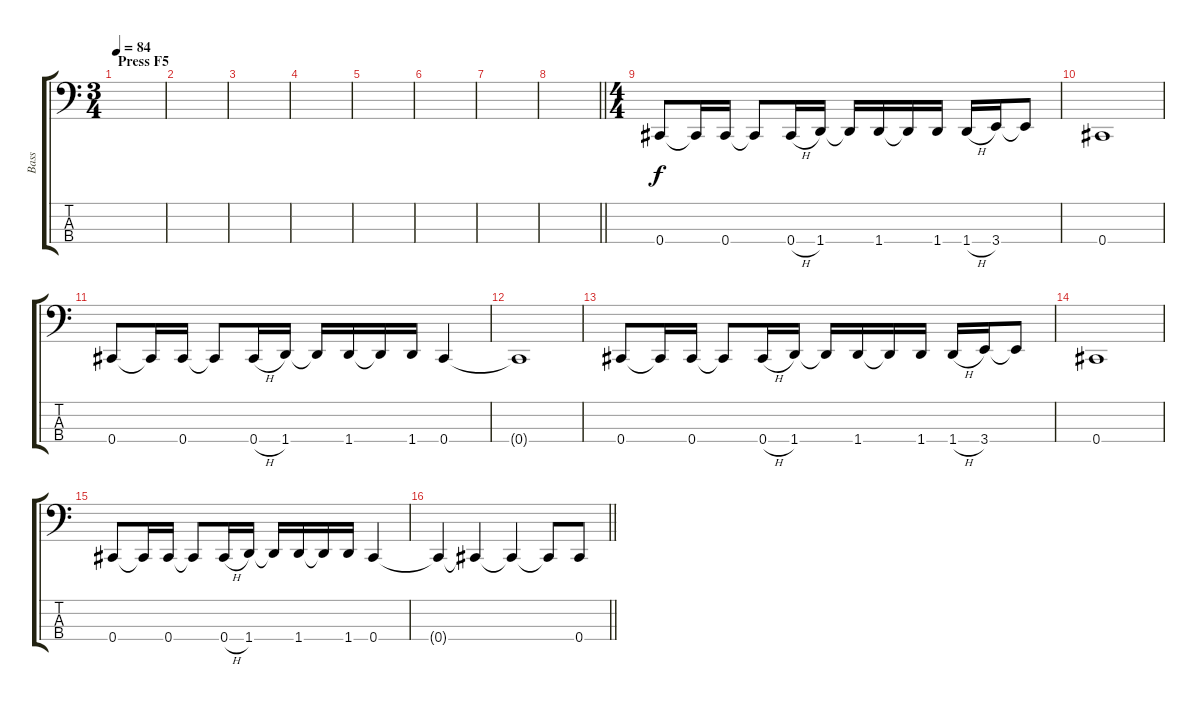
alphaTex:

\track ("Bass" "Bass") {instrument electricbassfinger}
\staff {score tabs}
\tuning (E2 B1 Gb1 Db1) {hide}
\ts (3 4)
\section ("" "Press F5")
\tempo 84
\clef f4
\ks c
|
|
|
|
|
|
|
\barLineRight lightlight
|
\ts (4 4)
\section ("" "")
0.4.8 0.4{t}.16 0.4.16 0.4{t}.8 0.4{h}.16 1.4.16 1.4{t}.16 1.4.16 1.4{t}.16 1.4.16 1.4{h}.16 3.4.16 3.4{t}.8 |
0.4.1 |
0.4.8 0.4{t}.16 0.4.16 0.4{t}.8 0.4{h}.16 1.4.16 1.4{t}.16 1.4.16 1.4{t}.16 1.4.16 0.4.4 |
0.4{t}.1 |
0.4.8 0.4{t}.16 0.4.16 0.4{t}.8 0.4{h}.16 1.4.16 1.4{t}.16 1.4.16 1.4{t}.16 1.4.16 1.4{h}.16 3.4.16 3.4{t}.8 |
0.4.1 |
0.4.8{dy f} 0.4{t}.16 0.4.16 0.4{t}.8 0.4{h}.16 1.4.16 1.4{t}.16 1.4.16 1.4{t}.16 1.4.16 0.4.4 |
\barLineRight lightlight
0.4{t}.4 0.4{t}.4 0.4{t}.4 0.4{t}.8 0.4.8
